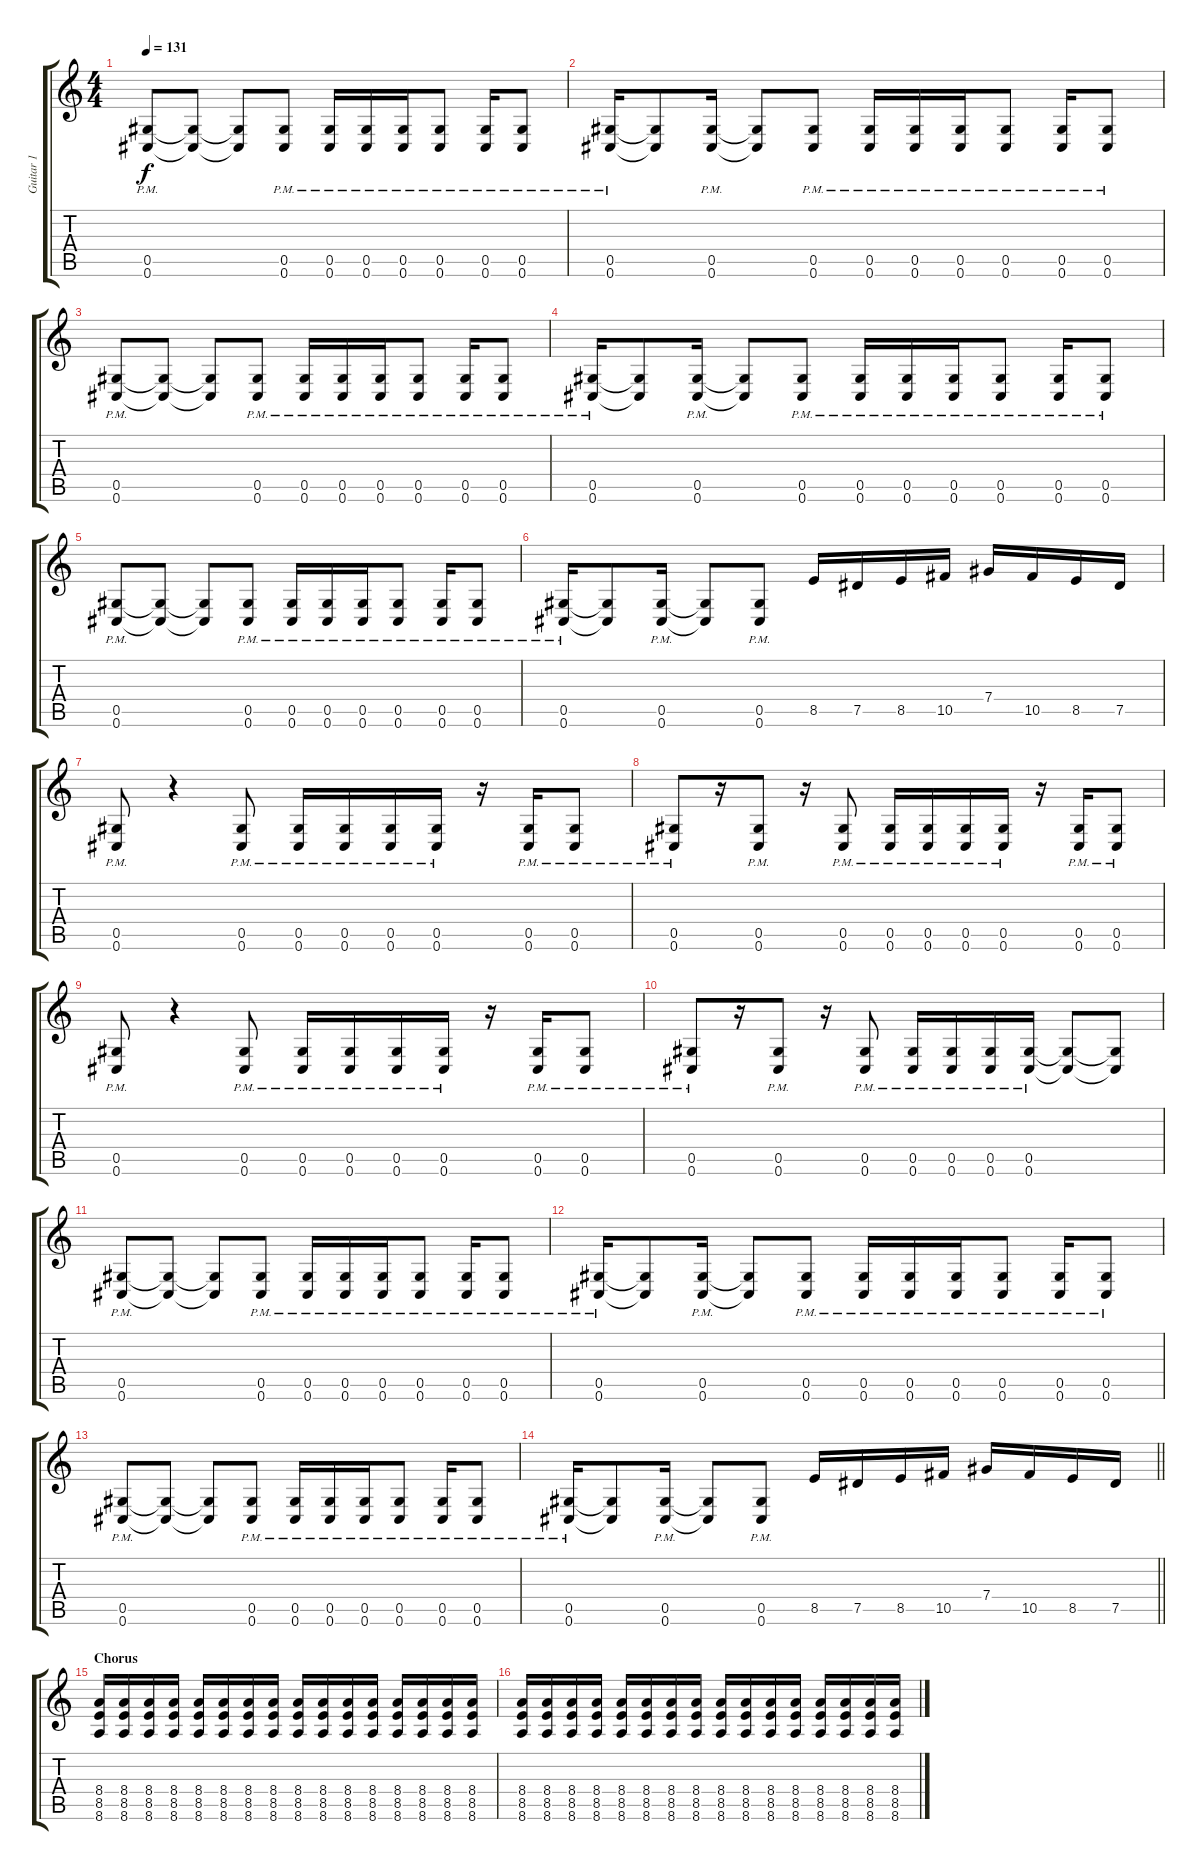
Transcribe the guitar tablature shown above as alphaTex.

\track ("Guitar 1" "Guitar 1") {instrument distortionguitar}
\staff {score tabs}
\tuning (Eb4 Bb3 Gb3 Db3 Ab2 Db2) {hide}
\ts (4 4)
\tempo 131
\clef g2
\ks c
(0.5{pm} 0.6{pm}).8{dy f} (0.5{t} 0.6{t}).8 (0.5{t} 0.6{t}).8 (0.5{pm} 0.6{pm}).8 (0.5{pm} 0.6{pm}).16 (0.5{pm} 0.6{pm}).16 (0.5{pm} 0.6{pm}).16 (0.5{pm} 0.6{pm}).8 (0.5{pm} 0.6{pm}).16 (0.5{pm} 0.6{pm}).8 |
(0.5{pm} 0.6{pm}).16 (0.5{t} 0.6{t}).8 (0.5{pm} 0.6{pm}).16 (0.5{t} 0.6{t}).8 (0.5{pm} 0.6{pm}).8 (0.5{pm} 0.6{pm}).16 (0.5{pm} 0.6{pm}).16 (0.5{pm} 0.6{pm}).16 (0.5{pm} 0.6{pm}).8 (0.5{pm} 0.6{pm}).16 (0.5{pm} 0.6{pm}).8 |
(0.5{pm} 0.6{pm}).8 (0.5{t} 0.6{t}).8 (0.5{t} 0.6{t}).8 (0.5{pm} 0.6{pm}).8 (0.5{pm} 0.6{pm}).16 (0.5{pm} 0.6{pm}).16 (0.5{pm} 0.6{pm}).16 (0.5{pm} 0.6{pm}).8 (0.5{pm} 0.6{pm}).16 (0.5{pm} 0.6{pm}).8 |
(0.5{pm} 0.6{pm}).16 (0.5{t} 0.6{t}).8 (0.5{pm} 0.6{pm}).16 (0.5{t} 0.6{t}).8 (0.5{pm} 0.6{pm}).8 (0.5{pm} 0.6{pm}).16 (0.5{pm} 0.6{pm}).16 (0.5{pm} 0.6{pm}).16 (0.5{pm} 0.6{pm}).8 (0.5{pm} 0.6{pm}).16 (0.5{pm} 0.6{pm}).8 |
(0.5{pm} 0.6{pm}).8 (0.5{t} 0.6{t}).8 (0.5{t} 0.6{t}).8 (0.5{pm} 0.6{pm}).8 (0.5{pm} 0.6{pm}).16 (0.5{pm} 0.6{pm}).16 (0.5{pm} 0.6{pm}).16 (0.5{pm} 0.6{pm}).8 (0.5{pm} 0.6{pm}).16 (0.5{pm} 0.6{pm}).8 |
(0.5{pm} 0.6{pm}).16 (0.5{t} 0.6{t}).8 (0.5{pm} 0.6{pm}).16 (0.5{t} 0.6{t}).8 (0.5{pm} 0.6{pm}).8 8.5.16 7.5.16 8.5.16 10.5.16 7.4.16 10.5.16 8.5.16 7.5.16 |
(0.5{pm} 0.6{pm}).8 r.4 (0.5{pm} 0.6{pm}).8 (0.5{pm} 0.6{pm}).16 (0.5{pm} 0.6{pm}).16 (0.5{pm} 0.6{pm}).16 (0.5{pm} 0.6{pm}).16 r.16 (0.5{pm} 0.6{pm}).16 (0.5{pm} 0.6{pm}).8 |
(0.5{pm} 0.6{pm}).8 r.16 (0.5{pm} 0.6{pm}).8 r.16 (0.5{pm} 0.6{pm}).8 (0.5{pm} 0.6{pm}).16 (0.5{pm} 0.6{pm}).16 (0.5{pm} 0.6{pm}).16 (0.5{pm} 0.6{pm}).16 r.16 (0.5{pm} 0.6{pm}).16 (0.5{pm} 0.6{pm}).8 |
(0.5{pm} 0.6{pm}).8 r.4 (0.5{pm} 0.6{pm}).8 (0.5{pm} 0.6{pm}).16 (0.5{pm} 0.6{pm}).16 (0.5{pm} 0.6{pm}).16 (0.5{pm} 0.6{pm}).16 r.16 (0.5{pm} 0.6{pm}).16 (0.5{pm} 0.6{pm}).8 |
(0.5{pm} 0.6{pm}).8 r.16 (0.5{pm} 0.6{pm}).8 r.16 (0.5{pm} 0.6{pm}).8 (0.5{pm} 0.6{pm}).16 (0.5{pm} 0.6{pm}).16 (0.5{pm} 0.6{pm}).16 (0.5{pm} 0.6{pm}).16 (0.5{t} 0.6{t}).8 (0.5{t} 0.6{t}).8 |
(0.5{pm} 0.6{pm}).8 (0.5{t} 0.6{t}).8 (0.5{t} 0.6{t}).8 (0.5{pm} 0.6{pm}).8 (0.5{pm} 0.6{pm}).16 (0.5{pm} 0.6{pm}).16 (0.5{pm} 0.6{pm}).16 (0.5{pm} 0.6{pm}).8 (0.5{pm} 0.6{pm}).16 (0.5{pm} 0.6{pm}).8 |
(0.5{pm} 0.6{pm}).16 (0.5{t} 0.6{t}).8 (0.5{pm} 0.6{pm}).16 (0.5{t} 0.6{t}).8 (0.5{pm} 0.6{pm}).8 (0.5{pm} 0.6{pm}).16 (0.5{pm} 0.6{pm}).16 (0.5{pm} 0.6{pm}).16 (0.5{pm} 0.6{pm}).8 (0.5{pm} 0.6{pm}).16 (0.5{pm} 0.6{pm}).8 |
(0.5{pm} 0.6{pm}).8 (0.5{t} 0.6{t}).8 (0.5{t} 0.6{t}).8 (0.5{pm} 0.6{pm}).8 (0.5{pm} 0.6{pm}).16 (0.5{pm} 0.6{pm}).16 (0.5{pm} 0.6{pm}).16 (0.5{pm} 0.6{pm}).8 (0.5{pm} 0.6{pm}).16 (0.5{pm} 0.6{pm}).8 |
\barLineRight lightlight
(0.5{pm} 0.6{pm}).16 (0.5{t} 0.6{t}).8 (0.5{pm} 0.6{pm}).16 (0.5{t} 0.6{t}).8 (0.5{pm} 0.6{pm}).8 8.5.16 7.5.16 8.5.16 10.5.16 7.4.16 10.5.16 8.5.16 7.5.16 |
\section ("" "Chorus")
(8.4 8.5 8.6).16 (8.4 8.5 8.6).16 (8.4 8.5 8.6).16 (8.4 8.5 8.6).16 (8.4 8.5 8.6).16 (8.4 8.5 8.6).16 (8.4 8.5 8.6).16 (8.4 8.5 8.6).16 (8.4 8.5 8.6).16 (8.4 8.5 8.6).16 (8.4 8.5 8.6).16 (8.4 8.5 8.6).16 (8.4 8.5 8.6).16 (8.4 8.5 8.6).16 (8.4 8.5 8.6).16 (8.4 8.5 8.6).16 |
(8.4 8.5 8.6).16 (8.4 8.5 8.6).16 (8.4 8.5 8.6).16 (8.4 8.5 8.6).16 (8.4 8.5 8.6).16 (8.4 8.5 8.6).16 (8.4 8.5 8.6).16 (8.4 8.5 8.6).16 (8.4 8.5 8.6).16 (8.4 8.5 8.6).16 (8.4 8.5 8.6).16 (8.4 8.5 8.6).16 (8.4 8.5 8.6).16 (8.4 8.5 8.6).16 (8.4 8.5 8.6).16 (8.4 8.5 8.6).16
